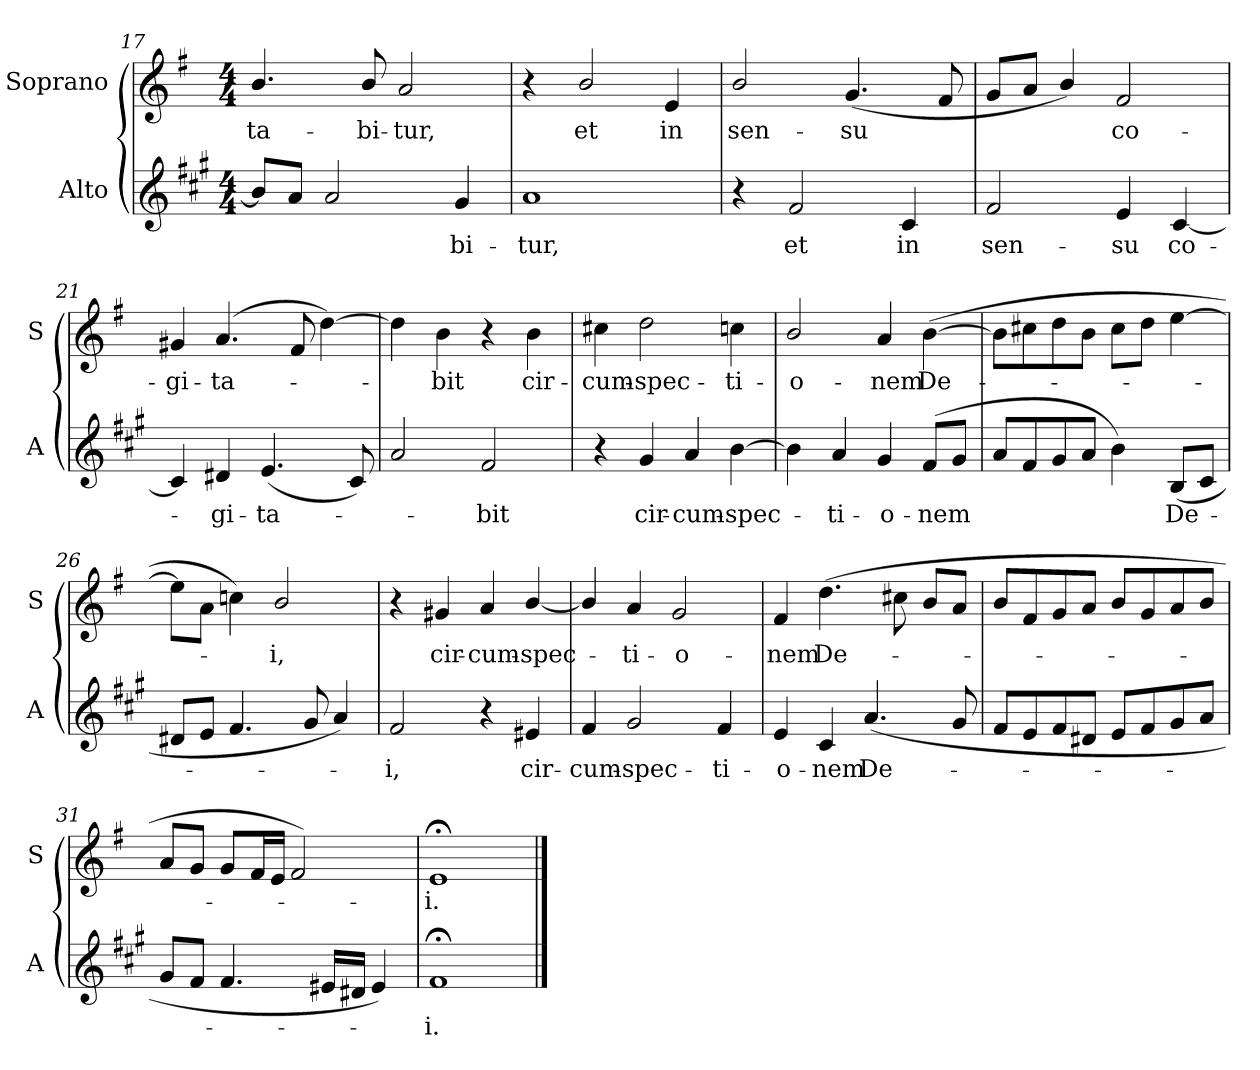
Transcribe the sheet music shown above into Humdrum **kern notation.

**kern	**text	**kern	**text
*part2	*part2	*part1	*part1
*staff2	*staff2	*staff1	*staff1
*I"Alto	*	*I"Soprano	*
*I'A	*	*I'S	*
*clefG2	*	*clefG2	*
*ITrd1c2	*	*	*
*k[f#]	*	*k[f#]	*
*G:	*	*G:	*
*M4/4	*	*M4/4	*
=17	=17	=17	=17
!	!	!	!LO:LY:b
8aL]	.	4.b/	-ta-
8gJ	.	.	.
2g	.	.	.
!	!	!	!LO:LY:b
.	.	8b/	-bi-
!	!	!	!LO:LY:b
.	.	2a	-tur,
!	!LO:LY:b	!	!
4f#	-bi-	.	.
=18	=18	=18	=18
!	!LO:LY:b	!	!
1g	-tur,	4r	.
!	!	!	!LO:LY:b
.	.	2b/	et
!	!	!	!LO:LY:b
.	.	4e	in
=19	=19	=19	=19
!	!	!	!LO:LY:b
4r	.	2b/	sen-
!	!LO:LY:b	!	!
2e	et	.	.
!	!	!	!LO:LY:b
.	.	(<4.g	-su
!	!LO:LY:b	!	!
4B	in	.	.
.	.	8f#	.
=20	=20	=20	=20
!	!LO:LY:b	!	!
2e	sen-	8gL	.
.	.	8aJ	.
.	.	4b/)	.
!	!LO:LY:b	!	!LO:LY:b
4d	-su	2f#	co-
!	!LO:LY:b	!	!
[4B	co-	.	.
=21	=21	=21	=21
!	!	!	!LO:LY:b
4B]	.	4g#X	-gi-
!	!LO:LY:b	!	!LO:LY:b
4c#X	gi-	(>4.a	-ta-
!	!LO:LY:b	!	!
(<4.d	-ta-	.	.
.	.	8f#	.
.	.	[4dd)	.
8B)	.	.	.
!!LO:LB:g=z
=22	=22	=22	=22
2g	.	4dd]	.
!	!	!	!LO:LY:b
.	.	4b	bit
!	!LO:LY:b	!	!
2e	bit	4r	.
!	!	!	!LO:LY:b
.	.	4b	cir-
=23	=23	=23	=23
!	!	!	!LO:LY:b
4r	.	4cc#X	-cum-
!	!LO:LY:b	!	!LO:LY:b
4f#	cir-	2dd	-spec-
!	!LO:LY:b	!	!
4g	-cum-	.	.
!	!LO:LY:b	!	!LO:LY:b
[4a	-spec-	4ccn	-ti-
=24	=24	=24	=24
!	!	!	!LO:LY:b
4a]	.	2b/	-o-
!	!LO:LY:b	!	!
4g	ti-	.	.
!	!LO:LY:b	!	!LO:LY:b
4f#	-o-	4a	-nem
!	!LO:LY:b	!	!LO:LY:b
(<8eL	-nem	(>[4b	De-
8f#J	.	.	.
=25	=25	=25	=25
8gL	.	8bL]	.
8e	.	8cc#X	.
8f#	.	8dd	.
8gJ	.	8bJ	.
4a)	.	8cc#L	.
.	.	8ddJ	.
!	!LO:LY:b	!	!
(<8AL	De-	[4ee	.
8BJ	.	.	.
=26	=26	=26	=26
8c#XL	.	8eeL]	.
8dJ	.	8aJ	.
4.e	.	4ccn)	.
!	!	!	!LO:LY:b
.	.	2b/	i,
8f#	.	.	.
4g)	.	.	.
=27	=27	=27	=27
!	!LO:LY:b	!	!
2e	i,	4r	.
!	!	!	!LO:LY:b
.	.	4g#X	cir-
!	!	!	!LO:LY:b
4r	.	4a	-cum-
!	!LO:LY:b	!	!LO:LY:b
4d#X	cir-	[4b/	-spec-
!!LO:LB:g=z
=28	=28	=28	=28
!	!LO:LY:b	!	!
4e	-cum-	4b/]	.
!	!LO:LY:b	!	!LO:LY:b
2f#	-spec-	4a	ti-
!	!	!	!LO:LY:b
.	.	2g	-o-
!	!LO:LY:b	!	!
4e	-ti-	.	.
=29	=29	=29	=29
!	!LO:LY:b	!	!LO:LY:b
4d	-o-	4f#	-nem
!	!LO:LY:b	!	!LO:LY:b
4B	-nem	(<4.dd	De-
!	!LO:LY:b	!	!
(<4.g	De-	.	.
.	.	8cc#X	.
.	.	8bL	.
8f#	.	8aJ	.
=30	=30	=30	=30
8eL	.	8bL	.
8d	.	8f#	.
8e	.	8g	.
8c#XJ	.	8aJ	.
8dL	.	8bL	.
8e	.	8g	.
8f#	.	8a	.
8gJ	.	8bJ	.
=31	=31	=31	=31
8f#L	.	8aL	.
8eJ	.	8gJ	.
4.e	.	8gL	.
.	.	16f#L	.
.	.	16eJJ	.
.	.	2f#)	.
16d#XLL	.	.	.
16c#XJJ	.	.	.
4d#)	.	.	.
=32	=32	=32	=32
!	!LO:LY:b	!	!LO:LY:b
1e;<	i.	1e;<	i.
==	==	==	==
*-	*-	*-	*-
